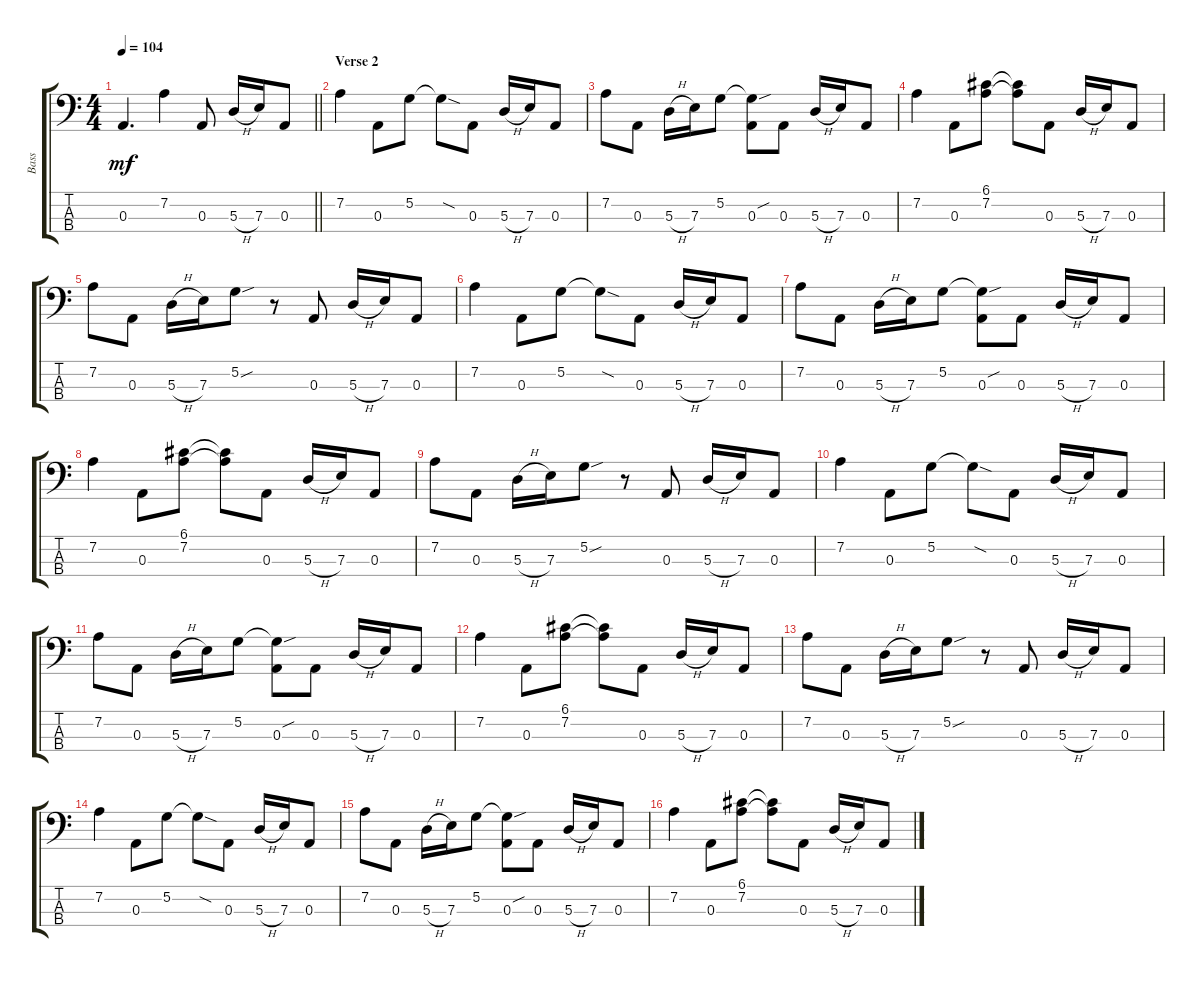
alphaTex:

\track ("Bass" "Bass") {instrument electricbassfinger}
\staff {score tabs}
\tuning (G2 D2 A1 E1) {hide}
\ts (4 4)
\tempo 104
\clef f4
\barLineRight lightlight
\ks c
0.3.4{d dy mf} 7.2.4 0.3.8 5.3{h}.16 7.3.16 0.3.8 |
\section ("" "Verse 2")
7.2.4 0.3.8 5.2.8 5.2{sod t}.8 0.3.8 5.3{h}.16 7.3.16 0.3.8 |
7.2.8 0.3.8 5.3{h}.16 7.3.16 5.2.8 (5.2{sou t} 0.3).8 0.3.8 5.3{h}.16 7.3.16 0.3.8 |
7.2.4 0.3.8 (6.1 7.2).8 (6.1{t} 7.2{t}).8 0.3.8 5.3{h}.16 7.3.16 0.3.8 |
7.2.8 0.3.8 5.3{h}.16 7.3.16 5.2{sou}.8 r.8 0.3.8 5.3{h}.16 7.3.16 0.3.8 |
7.2.4 0.3.8 5.2.8 5.2{sod t}.8 0.3.8 5.3{h}.16 7.3.16 0.3.8 |
7.2.8 0.3.8 5.3{h}.16 7.3.16 5.2.8 (5.2{sou t} 0.3).8 0.3.8 5.3{h}.16 7.3.16 0.3.8 |
7.2.4 0.3.8 (6.1 7.2).8 (6.1{t} 7.2{t}).8 0.3.8 5.3{h}.16 7.3.16 0.3.8 |
7.2.8 0.3.8 5.3{h}.16 7.3.16 5.2{sou}.8 r.8 0.3.8 5.3{h}.16 7.3.16 0.3.8 |
7.2.4 0.3.8 5.2.8 5.2{sod t}.8 0.3.8 5.3{h}.16 7.3.16 0.3.8 |
7.2.8 0.3.8 5.3{h}.16 7.3.16 5.2.8 (5.2{sou t} 0.3).8 0.3.8 5.3{h}.16 7.3.16 0.3.8 |
7.2.4 0.3.8 (6.1 7.2).8 (6.1{t} 7.2{t}).8 0.3.8 5.3{h}.16 7.3.16 0.3.8 |
7.2.8 0.3.8 5.3{h}.16 7.3.16 5.2{sou}.8 r.8 0.3.8 5.3{h}.16 7.3.16 0.3.8 |
7.2.4 0.3.8 5.2.8 5.2{sod t}.8 0.3.8 5.3{h}.16 7.3.16 0.3.8 |
7.2.8 0.3.8 5.3{h}.16 7.3.16 5.2.8 (5.2{sou t} 0.3).8 0.3.8 5.3{h}.16 7.3.16 0.3.8 |
7.2.4 0.3.8 (6.1 7.2).8 (6.1{t} 7.2{t}).8 0.3.8 5.3{h}.16 7.3.16 0.3.8
